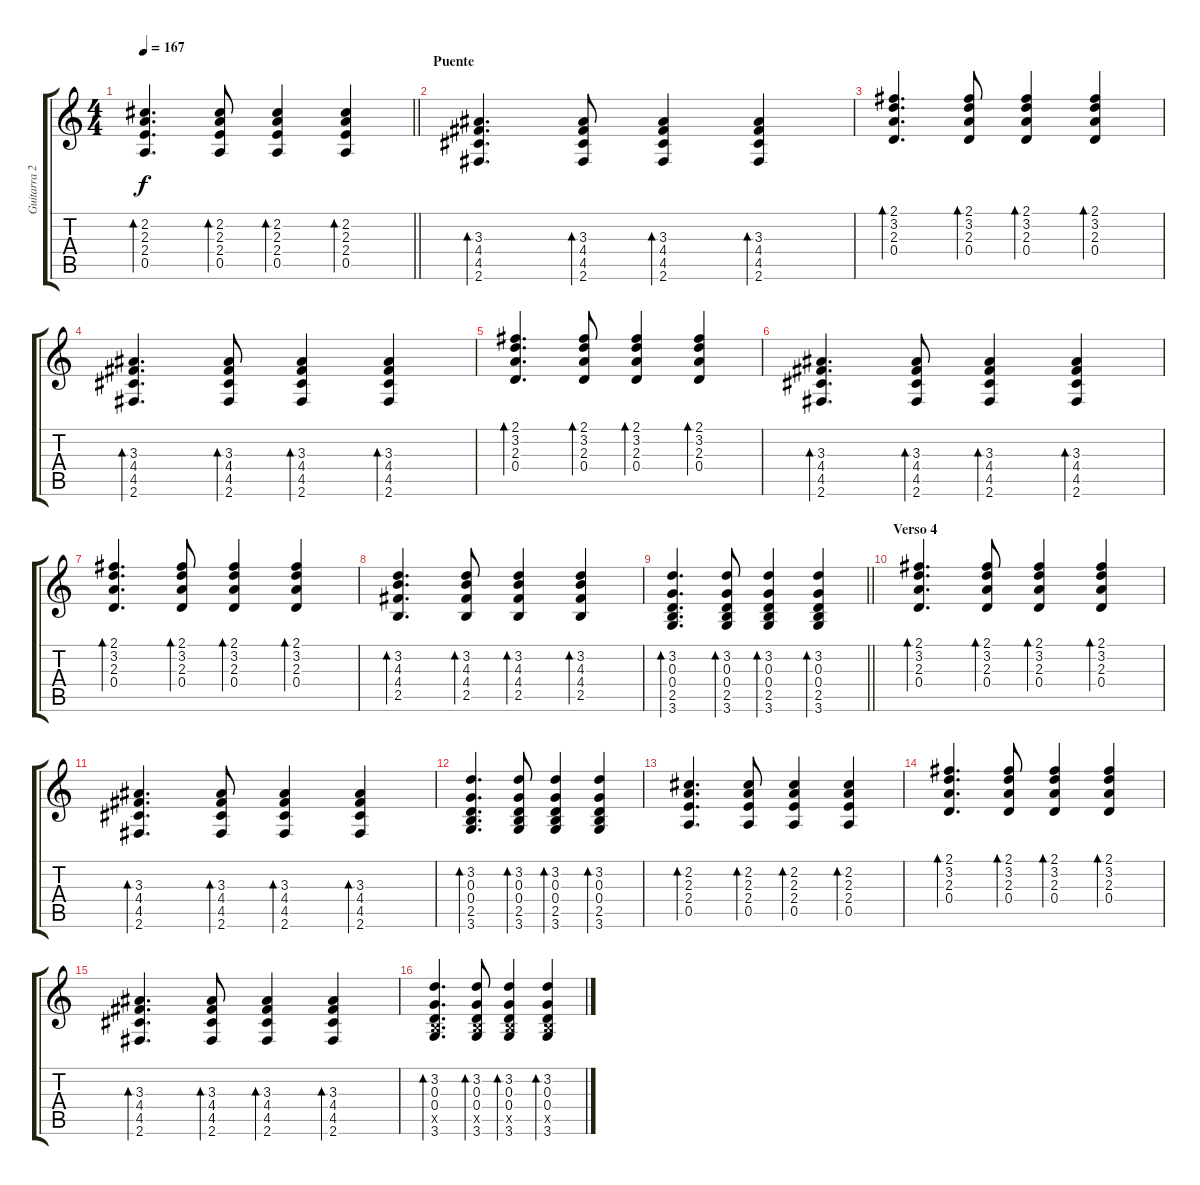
\track ("Guitarra 2" "Guitarra 2") {instrument electricguitarclean}
\staff {score tabs}
\tuning (E4 B3 G3 D3 A2 E2) {hide}
\ts (4 4)
\tempo 167
\clef g2
\barLineRight lightlight
\ks c
(2.2 2.3 2.4 0.5).4{d bd 60 dy f} (2.2 2.3 2.4 0.5).8{bd 60} (2.2 2.3 2.4 0.5).4{bd 60} (2.2 2.3 2.4 0.5).4{bd 60} |
\section ("" "Puente")
(3.3 4.4 4.5 2.6).4{d bd 60} (3.3 4.4 4.5 2.6).8{bd 60} (3.3 4.4 4.5 2.6).4{bd 60} (3.3 4.4 4.5 2.6).4{bd 60} |
(2.1 3.2 2.3 0.4).4{d bd 60} (2.1 3.2 2.3 0.4).8{bd 60} (2.1 3.2 2.3 0.4).4{bd 60} (2.1 3.2 2.3 0.4).4{bd 60} |
(3.3 4.4 4.5 2.6).4{d bd 60} (3.3 4.4 4.5 2.6).8{bd 60} (3.3 4.4 4.5 2.6).4{bd 60} (3.3 4.4 4.5 2.6).4{bd 60} |
(2.1 3.2 2.3 0.4).4{d bd 60} (2.1 3.2 2.3 0.4).8{bd 60} (2.1 3.2 2.3 0.4).4{bd 60} (2.1 3.2 2.3 0.4).4{bd 60} |
(3.3 4.4 4.5 2.6).4{d bd 60} (3.3 4.4 4.5 2.6).8{bd 60} (3.3 4.4 4.5 2.6).4{bd 60} (3.3 4.4 4.5 2.6).4{bd 60} |
(2.1 3.2 2.3 0.4).4{d bd 60} (2.1 3.2 2.3 0.4).8{bd 60} (2.1 3.2 2.3 0.4).4{bd 60} (2.1 3.2 2.3 0.4).4{bd 60} |
(3.2 4.3 4.4 2.5).4{d bd 60} (3.2 4.3 4.4 2.5).8{bd 60} (3.2 4.3 4.4 2.5).4{bd 60} (3.2 4.3 4.4 2.5).4{bd 60} |
\barLineRight lightlight
(3.2 0.3 0.4 2.5 3.6).4{d bd 60} (3.2 0.3 0.4 2.5 3.6).8{bd 60} (3.2 0.3 0.4 2.5 3.6).4{bd 60} (3.2 0.3 0.4 2.5 3.6).4{bd 60} |
\section ("" "Verso 4")
(2.1 3.2 2.3 0.4).4{d bd 60} (2.1 3.2 2.3 0.4).8{bd 60} (2.1 3.2 2.3 0.4).4{bd 60} (2.1 3.2 2.3 0.4).4{bd 60} |
(3.3 4.4 4.5 2.6).4{d bd 60} (3.3 4.4 4.5 2.6).8{bd 60} (3.3 4.4 4.5 2.6).4{bd 60} (3.3 4.4 4.5 2.6).4{bd 60} |
(3.2 0.3 0.4 2.5 3.6).4{d bd 60} (3.2 0.3 0.4 2.5 3.6).8{bd 60} (3.2 0.3 0.4 2.5 3.6).4{bd 60} (3.2 0.3 0.4 2.5 3.6).4{bd 60} |
(2.2 2.3 2.4 0.5).4{d bd 60} (2.2 2.3 2.4 0.5).8{bd 60} (2.2 2.3 2.4 0.5).4{bd 60} (2.2 2.3 2.4 0.5).4{bd 60} |
(2.1 3.2 2.3 0.4).4{d bd 60} (2.1 3.2 2.3 0.4).8{bd 60} (2.1 3.2 2.3 0.4).4{bd 60} (2.1 3.2 2.3 0.4).4{bd 60} |
(3.3 4.4 4.5 2.6).4{d bd 60} (3.3 4.4 4.5 2.6).8{bd 60} (3.3 4.4 4.5 2.6).4{bd 60} (3.3 4.4 4.5 2.6).4{bd 60} |
(3.2 0.3 0.4 2.5{x} 3.6).4{d bd 60} (3.2 0.3 0.4 2.5{x} 3.6).8{bd 60} (3.2 0.3 0.4 2.5{x} 3.6).4{bd 60} (3.2 0.3 0.4 2.5{x} 3.6).4{bd 60}
